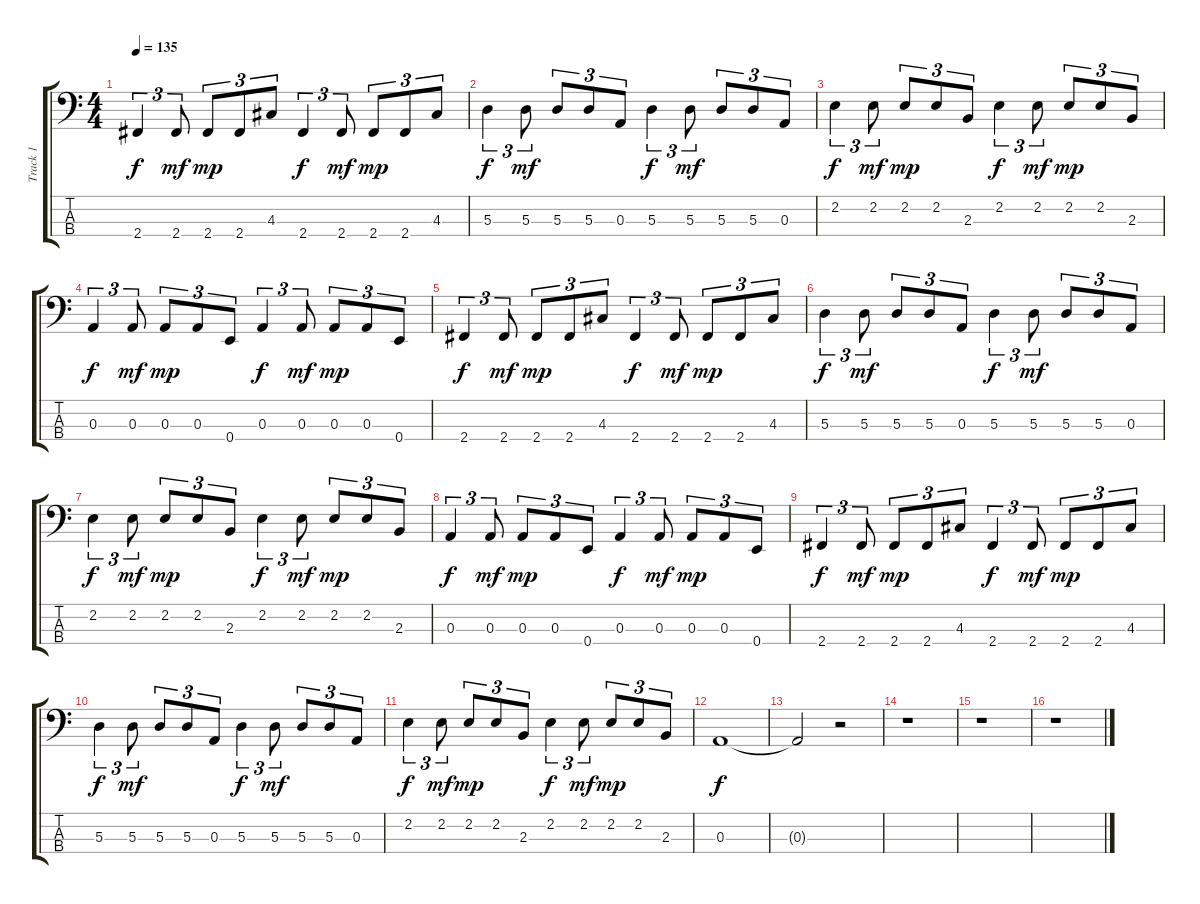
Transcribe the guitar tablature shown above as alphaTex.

\track ("Track 1" "Track 1") {instrument electricbasspick}
\staff {score tabs}
\tuning (G2 D2 A1 E1) {hide}
\ts (4 4)
\tempo 135
\clef f4
\ks c
2.4.4{tu (3 2) dy f} 2.4.8{tu (3 2) dy mf} 2.4.8{tu (3 2) dy mp} 2.4.8{tu (3 2)} 4.3.8{tu (3 2)} 2.4.4{tu (3 2) dy f} 2.4.8{tu (3 2) dy mf} 2.4.8{tu (3 2) dy mp} 2.4.8{tu (3 2)} 4.3.8{tu (3 2)} |
5.3.4{tu (3 2) dy f} 5.3.8{tu (3 2) dy mf} 5.3.8{tu (3 2)} 5.3.8{tu (3 2)} 0.3.8{tu (3 2)} 5.3.4{tu (3 2) dy f} 5.3.8{tu (3 2) dy mf} 5.3.8{tu (3 2)} 5.3.8{tu (3 2)} 0.3.8{tu (3 2)} |
2.2.4{tu (3 2) dy f} 2.2.8{tu (3 2) dy mf} 2.2.8{tu (3 2) dy mp} 2.2.8{tu (3 2)} 2.3.8{tu (3 2)} 2.2.4{tu (3 2) dy f} 2.2.8{tu (3 2) dy mf} 2.2.8{tu (3 2) dy mp} 2.2.8{tu (3 2)} 2.3.8{tu (3 2)} |
0.3.4{tu (3 2) dy f} 0.3.8{tu (3 2) dy mf} 0.3.8{tu (3 2) dy mp} 0.3.8{tu (3 2)} 0.4.8{tu (3 2)} 0.3.4{tu (3 2) dy f} 0.3.8{tu (3 2) dy mf} 0.3.8{tu (3 2) dy mp} 0.3.8{tu (3 2)} 0.4.8{tu (3 2)} |
2.4.4{tu (3 2) dy f} 2.4.8{tu (3 2) dy mf} 2.4.8{tu (3 2) dy mp} 2.4.8{tu (3 2)} 4.3.8{tu (3 2)} 2.4.4{tu (3 2) dy f} 2.4.8{tu (3 2) dy mf} 2.4.8{tu (3 2) dy mp} 2.4.8{tu (3 2)} 4.3.8{tu (3 2)} |
5.3.4{tu (3 2) dy f} 5.3.8{tu (3 2) dy mf} 5.3.8{tu (3 2)} 5.3.8{tu (3 2)} 0.3.8{tu (3 2)} 5.3.4{tu (3 2) dy f} 5.3.8{tu (3 2) dy mf} 5.3.8{tu (3 2)} 5.3.8{tu (3 2)} 0.3.8{tu (3 2)} |
2.2.4{tu (3 2) dy f} 2.2.8{tu (3 2) dy mf} 2.2.8{tu (3 2) dy mp} 2.2.8{tu (3 2)} 2.3.8{tu (3 2)} 2.2.4{tu (3 2) dy f} 2.2.8{tu (3 2) dy mf} 2.2.8{tu (3 2) dy mp} 2.2.8{tu (3 2)} 2.3.8{tu (3 2)} |
0.3.4{tu (3 2) dy f} 0.3.8{tu (3 2) dy mf} 0.3.8{tu (3 2) dy mp} 0.3.8{tu (3 2)} 0.4.8{tu (3 2)} 0.3.4{tu (3 2) dy f} 0.3.8{tu (3 2) dy mf} 0.3.8{tu (3 2) dy mp} 0.3.8{tu (3 2)} 0.4.8{tu (3 2)} |
2.4.4{tu (3 2) dy f} 2.4.8{tu (3 2) dy mf} 2.4.8{tu (3 2) dy mp} 2.4.8{tu (3 2)} 4.3.8{tu (3 2)} 2.4.4{tu (3 2) dy f} 2.4.8{tu (3 2) dy mf} 2.4.8{tu (3 2) dy mp} 2.4.8{tu (3 2)} 4.3.8{tu (3 2)} |
5.3.4{tu (3 2) dy f} 5.3.8{tu (3 2) dy mf} 5.3.8{tu (3 2)} 5.3.8{tu (3 2)} 0.3.8{tu (3 2)} 5.3.4{tu (3 2) dy f} 5.3.8{tu (3 2) dy mf} 5.3.8{tu (3 2)} 5.3.8{tu (3 2)} 0.3.8{tu (3 2)} |
2.2.4{tu (3 2) dy f} 2.2.8{tu (3 2) dy mf} 2.2.8{tu (3 2) dy mp} 2.2.8{tu (3 2)} 2.3.8{tu (3 2)} 2.2.4{tu (3 2) dy f} 2.2.8{tu (3 2) dy mf} 2.2.8{tu (3 2) dy mp} 2.2.8{tu (3 2)} 2.3.8{tu (3 2)} |
0.3.1{dy f} |
0.3{t}.2 r.2 |
r.1 |
r.1 |
r.1
